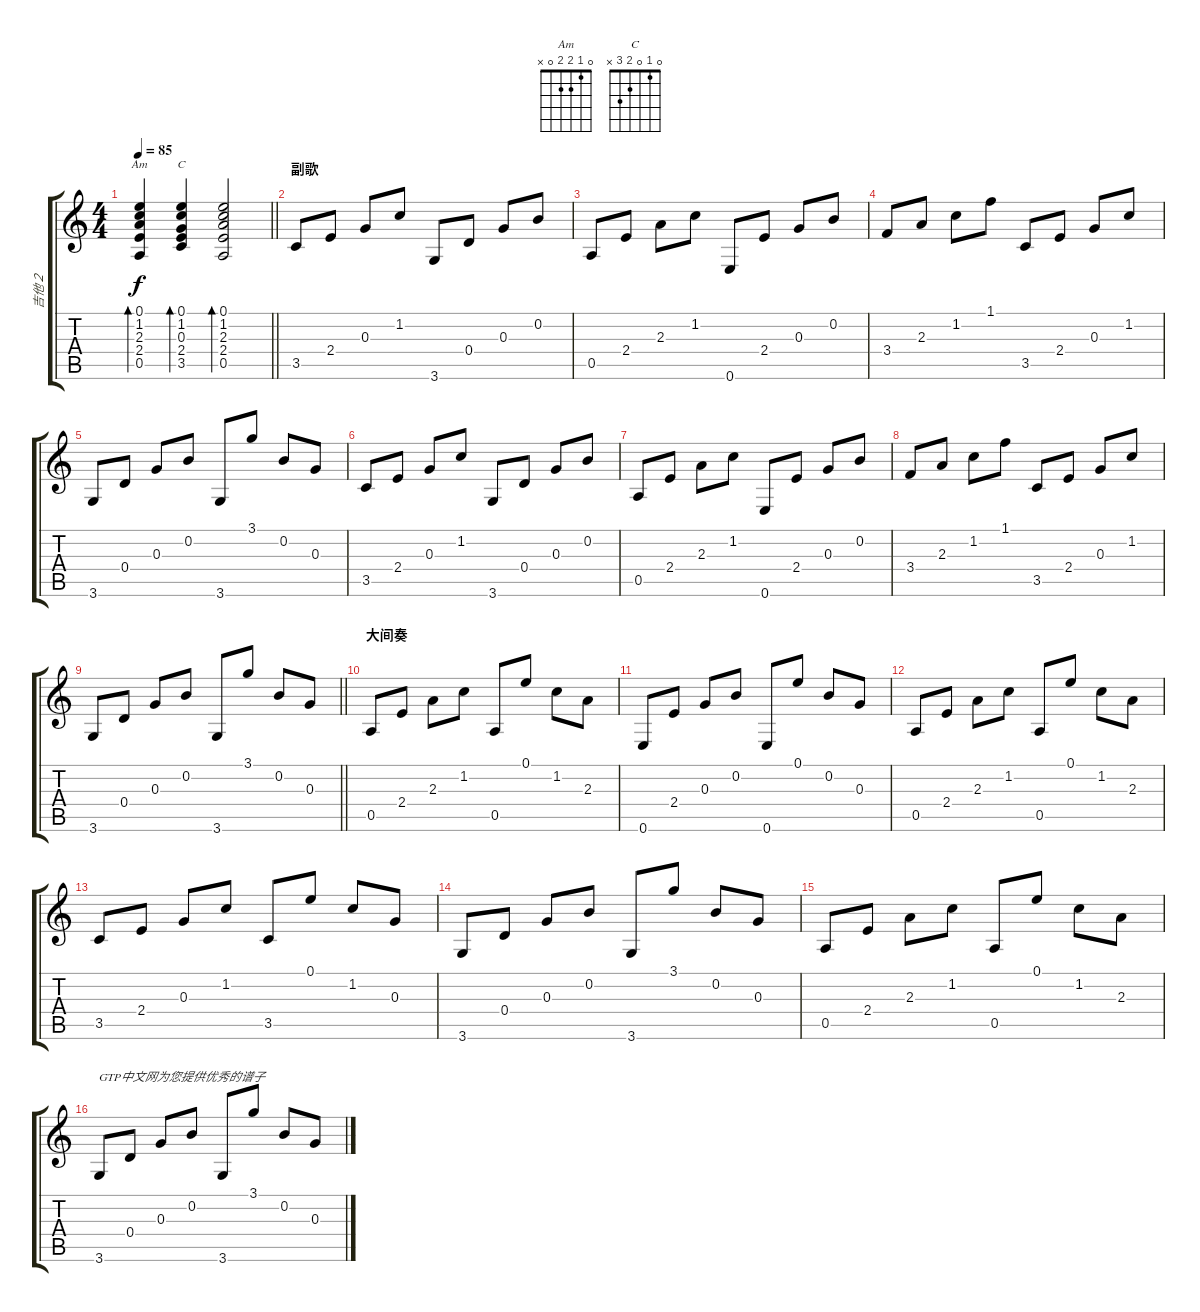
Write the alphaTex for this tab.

\track ("吉他２" "吉他２") {instrument electricguitarclean}
\staff {score tabs}
\tuning (E4 B3 G3 D3 A2 E2) {hide}
\chord ("Am" 0 1 2 2 0 x)
\chord ("C" 0 1 0 2 3 x)
\ts (4 4)
\tempo 85
\clef g2
\barLineRight lightlight
\ks c
(0.1 1.2 2.3 2.4 0.5).4{bd 60 ch "Am" dy f} (0.1 1.2 0.3 2.4 3.5).4{bd 60 ch "C"} (0.1 1.2 2.3 2.4 0.5).2{bd 60} |
\section ("" "副歌")
3.5.8 2.4.8 0.3.8 1.2.8 3.6.8 0.4.8 0.3.8 0.2.8 |
0.5.8 2.4.8 2.3.8 1.2.8 0.6.8 2.4.8 0.3.8 0.2.8 |
3.4.8 2.3.8 1.2.8 1.1.8 3.5.8 2.4.8 0.3.8 1.2.8 |
3.6.8 0.4.8 0.3.8 0.2.8 3.6.8 3.1.8 0.2.8 0.3.8 |
3.5.8 2.4.8 0.3.8 1.2.8 3.6.8 0.4.8 0.3.8 0.2.8 |
0.5.8 2.4.8 2.3.8 1.2.8 0.6.8 2.4.8 0.3.8 0.2.8 |
3.4.8 2.3.8 1.2.8 1.1.8 3.5.8 2.4.8 0.3.8 1.2.8 |
\barLineRight lightlight
3.6.8 0.4.8 0.3.8 0.2.8 3.6.8 3.1.8 0.2.8 0.3.8 |
\section ("" "大间奏")
0.5.8 2.4.8 2.3.8 1.2.8 0.5.8 0.1.8 1.2.8 2.3.8 |
0.6.8 2.4.8 0.3.8 0.2.8 0.6.8 0.1.8 0.2.8 0.3.8 |
0.5.8 2.4.8 2.3.8 1.2.8 0.5.8 0.1.8 1.2.8 2.3.8 |
3.5.8 2.4.8 0.3.8 1.2.8 3.5.8 0.1.8 1.2.8 0.3.8 |
3.6.8 0.4.8 0.3.8 0.2.8 3.6.8 3.1.8 0.2.8 0.3.8 |
0.5.8 2.4.8 2.3.8 1.2.8 0.5.8 0.1.8 1.2.8 2.3.8 |
3.6.8{txt "GTP中文网为您提供优秀的谱子"} 0.4.8 0.3.8 0.2.8 3.6.8 3.1.8 0.2.8 0.3.8
